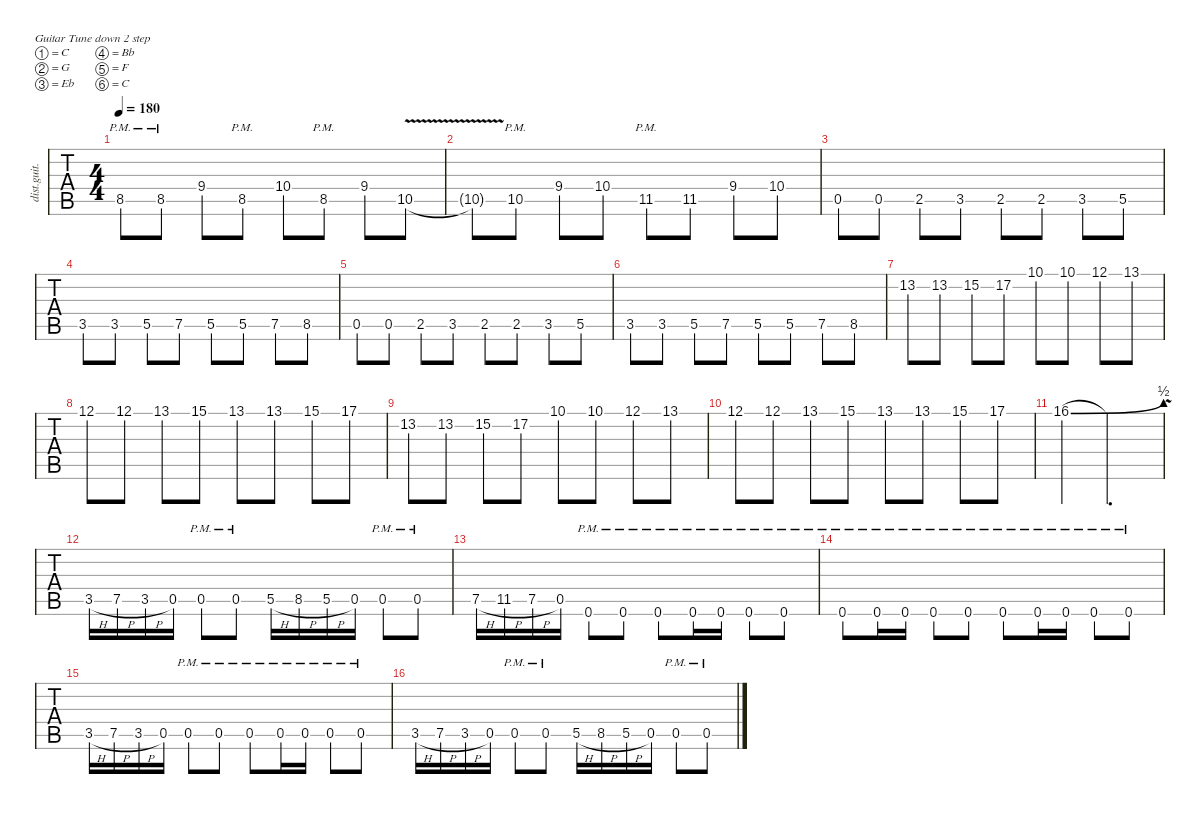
\defaultSystemsLayout 4
\hideDynamics
\bracketExtendMode nobrackets
\otherSystemsTrackNameOrientation horizontal
\track ("Gtr. 2" "dist.guit.") {solo instrument distortionguitar}
\staff {tabs}
\tuning (C4 G3 Eb3 Bb2 F2 C2)
\ts (4 4)
\tempo 180
\clef g2
\ks fminor
8.5{pm acc b}.8{dy f beam Up} 8.5{pm acc b}.8{beam Up} 9.4{acc forcenatural}.8{beam Up} 8.5{pm acc b}.8{beam Up} 10.4{acc b}.8{beam Up} 8.5{pm acc b}.8{beam Up} 9.4{acc forcenatural}.8{beam Up} 10.5{v acc b}.8{beam Up} |
10.5{v t acc b}.8{beam Up} 10.5{pm acc b}.8{beam Up} 9.4{acc forcenatural}.8{beam Up} 10.4{acc b}.8{beam Up} 11.5{pm acc forcenatural}.8{beam Up} 11.5{acc forcenatural}.8{beam Up} 9.4{acc forcenatural}.8{beam Up} 10.4{acc b}.8{beam Up} |
0.5{acc forcenatural}.8{beam Up} 0.5{acc forcenatural}.8{beam Up} 2.5{acc forcenatural}.8{beam Up} 3.5{acc b}.8{beam Up} 2.5{acc forcenatural}.8{beam Up} 2.5{acc forcenatural}.8{beam Up} 3.5{acc b}.8{beam Up} 5.5{acc b}.8{beam Up} |
3.5{acc b}.8{beam Up} 3.5{acc b}.8{beam Up} 5.5{acc b}.8{beam Up} 7.5{acc forcenatural}.8{beam Up} 5.5{acc b}.8{beam Up} 5.5{acc b}.8{beam Up} 7.5{acc forcenatural}.8{beam Up} 8.5{acc b}.8{beam Up} |
0.5{acc forcenatural}.8{beam Up} 0.5{acc forcenatural}.8{beam Up} 2.5{acc forcenatural}.8{beam Up} 3.5{acc b}.8{beam Up} 2.5{acc forcenatural}.8{beam Up} 2.5{acc forcenatural}.8{beam Up} 3.5{acc b}.8{beam Up} 5.5{acc b}.8{beam Up} |
3.5{acc b}.8{beam Up} 3.5{acc b}.8{beam Up} 5.5{acc b}.8{beam Up} 7.5{acc forcenatural}.8{beam Up} 5.5{acc b}.8{beam Up} 5.5{acc b}.8{beam Up} 7.5{acc forcenatural}.8{beam Up} 8.5{acc b}.8{beam Up} |
13.2{acc b}.8{ot 8va beam Up} 13.2{acc b}.8{ot 8va beam Up} 15.2{acc b}.8{ot 8va beam Down} 17.2{acc forcenatural}.8{ot 8va beam Down} 10.1{acc b}.8{ot 8va beam Up} 10.1{acc b}.8{ot 8va beam Up} 12.1{acc forcenatural}.8{ot 8va beam Down} 13.1{acc b}.8{ot 8va beam Down} |
12.1{acc forcenatural}.8{ot 8va beam Down} 12.1{acc forcenatural}.8{ot 8va beam Down} 13.1{acc b}.8{ot 8va beam Down} 15.1{acc b}.8{ot 8va beam Down} 13.1{acc b}.8{ot 8va beam Down} 13.1{acc b}.8{ot 8va beam Down} 15.1{acc b}.8{ot 8va beam Down} 17.1{acc forcenatural}.8{ot 8va beam Down} |
13.2{acc b}.8{ot 8va beam Up} 13.2{acc b}.8{ot 8va beam Up} 15.2{acc b}.8{ot 8va beam Down} 17.2{acc forcenatural}.8{ot 8va beam Down} 10.1{acc b}.8{ot 8va beam Up} 10.1{acc b}.8{ot 8va beam Up} 12.1{acc forcenatural}.8{ot 8va beam Down} 13.1{acc b}.8{ot 8va beam Down} |
12.1{acc forcenatural}.8{ot 8va beam Down} 12.1{acc forcenatural}.8{ot 8va beam Down} 13.1{acc b}.8{ot 8va beam Down} 15.1{acc b}.8{ot 8va beam Down} 13.1{acc b}.8{ot 8va beam Down} 13.1{acc b}.8{ot 8va beam Down} 15.1{acc b}.8{ot 8va beam Down} 17.1{acc forcenatural}.8{ot 8va beam Down} |
16.1{be (bend 0 0 60 2) acc forcenatural}.4{ot 8va beam Down} 16.1{v t}.2{d ot 8va beam Down} |
3.5{h acc b}.16{beam Up} 7.5{h acc forcenatural}.16{beam Up} 3.5{h acc b}.16{beam Up} 0.5{acc forcenatural}.16{beam Up} 0.5{pm acc forcenatural}.8{beam Up} 0.5{pm acc forcenatural}.8{beam Up} 5.5{h acc b}.16{beam Up} 8.5{h acc b}.16{beam Up} 5.5{h acc b}.16{beam Up} 0.5{acc forcenatural}.16{beam Up} 0.5{pm acc forcenatural}.8{beam Up} 0.5{pm acc forcenatural}.8{beam Up} |
7.5{h acc forcenatural}.16{beam Up} 11.5{h acc forcenatural}.16{beam Up} 7.5{h acc forcenatural}.16{beam Up} 0.5{acc forcenatural}.16{beam Up} 0.6{pm acc forcenatural}.8{beam Up} 0.6{pm acc forcenatural}.8{beam Up} 0.6{pm acc forcenatural}.8{beam Up} 0.6{pm acc forcenatural}.16{beam Up} 0.6{pm acc forcenatural}.16{beam Up} 0.6{pm acc forcenatural}.8{beam Up} 0.6{pm acc forcenatural}.8{beam Up} |
0.6{pm acc forcenatural}.8{beam Up} 0.6{pm acc forcenatural}.16{beam Up} 0.6{pm acc forcenatural}.16{beam Up} 0.6{pm acc forcenatural}.8{beam Up} 0.6{pm acc forcenatural}.8{beam Up} 0.6{pm acc forcenatural}.8{beam Up} 0.6{pm acc forcenatural}.16{beam Up} 0.6{pm acc forcenatural}.16{beam Up} 0.6{pm acc forcenatural}.8{beam Up} 0.6{pm acc forcenatural}.8{beam Up} |
3.5{h acc b}.16{beam Up} 7.5{h acc forcenatural}.16{beam Up} 3.5{h acc b}.16{beam Up} 0.5{acc forcenatural}.16{beam Up} 0.5{pm acc forcenatural}.8{beam Up} 0.5{pm acc forcenatural}.8{beam Up} 0.5{pm acc forcenatural}.8{beam Up} 0.5{pm acc forcenatural}.16{beam Up} 0.5{pm acc forcenatural}.16{beam Up} 0.5{pm acc forcenatural}.8{beam Up} 0.5{pm acc forcenatural}.8{beam Up} |
3.5{h acc b}.16{beam Up} 7.5{h acc forcenatural}.16{beam Up} 3.5{h acc b}.16{beam Up} 0.5{acc forcenatural}.16{beam Up} 0.5{pm acc forcenatural}.8{beam Up} 0.5{pm acc forcenatural}.8{beam Up} 5.5{h acc b}.16{beam Up} 8.5{h acc b}.16{beam Up} 5.5{h acc b}.16{beam Up} 0.5{acc forcenatural}.16{beam Up} 0.5{pm acc forcenatural}.8{beam Up} 0.5{pm acc forcenatural}.8{beam Up}
